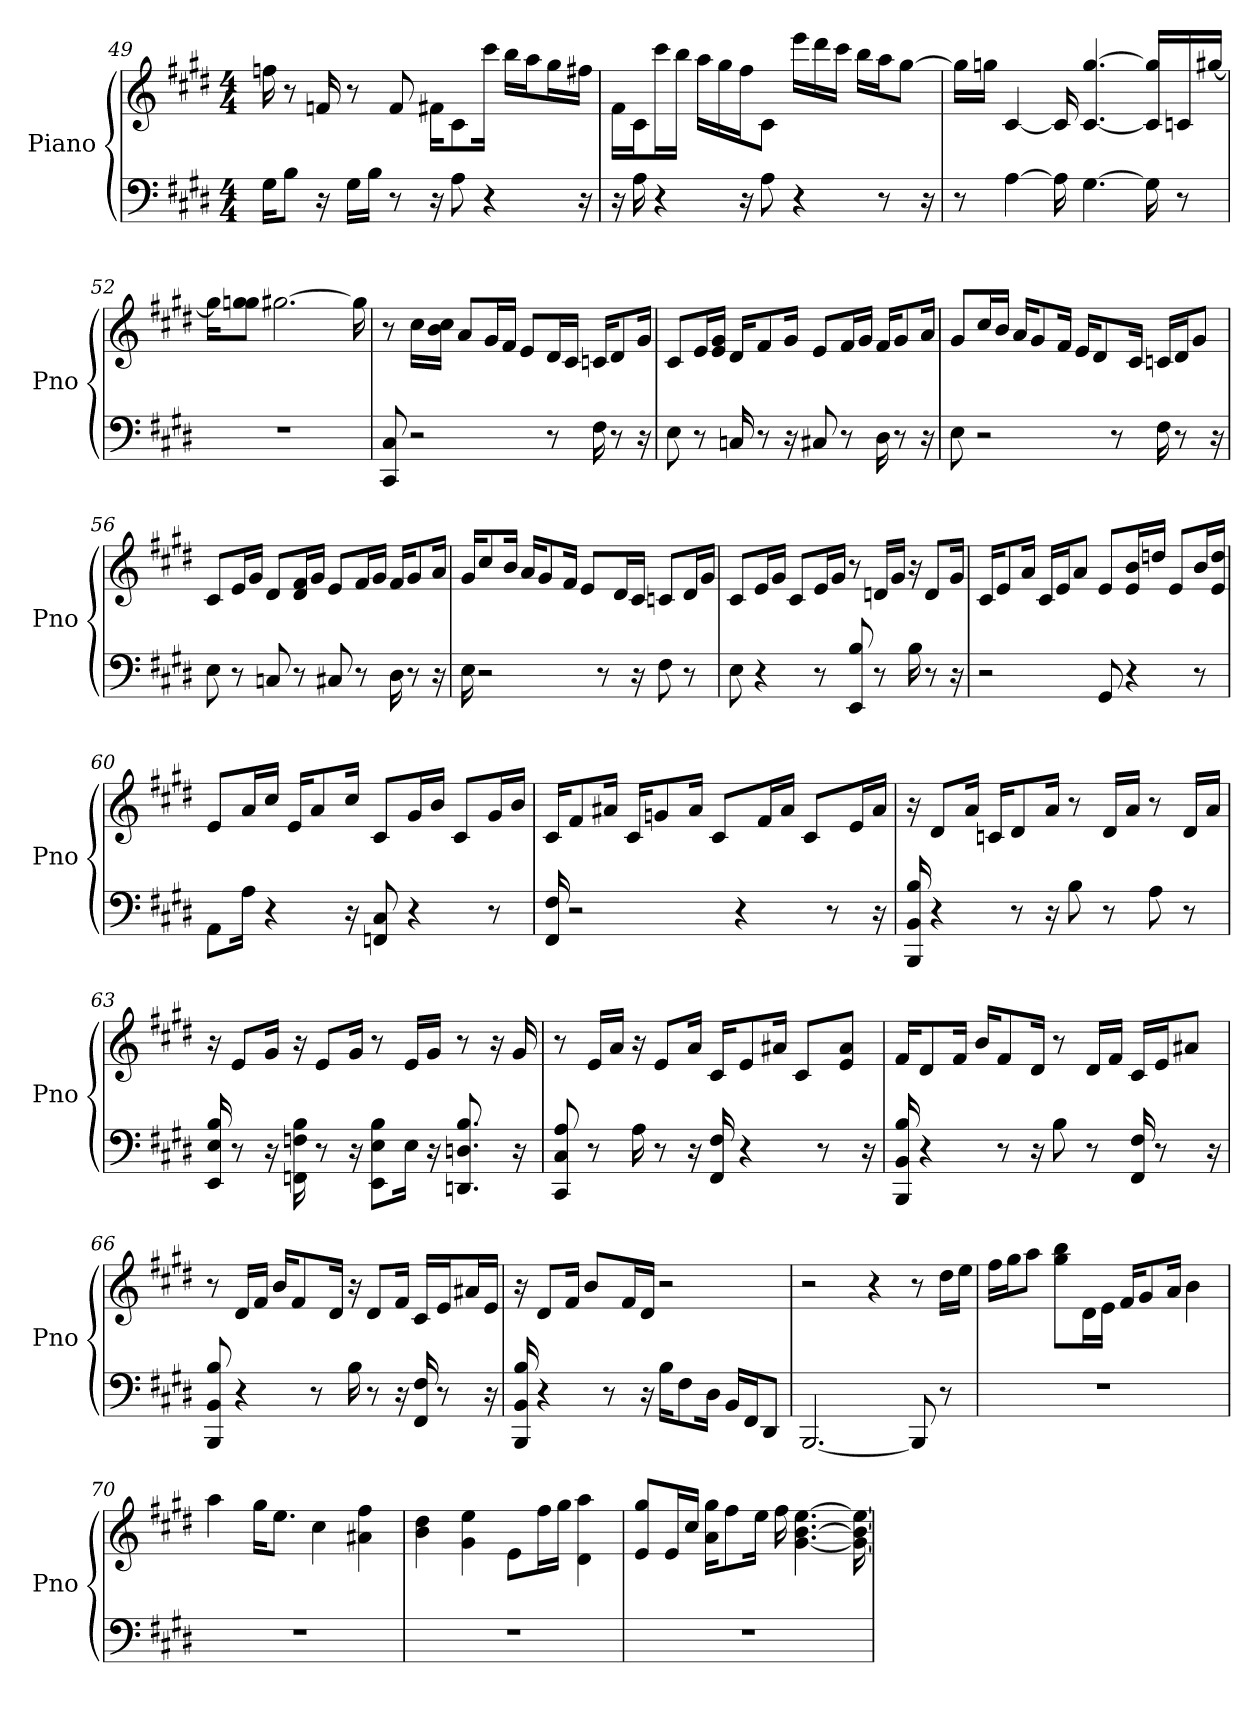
**kern	**kern
*part1	*part1
*staff2	*staff1
*I"Piano	*
*I'Pno	*
*clefF4	*clefG2
*k[f#c#g#d#]	*k[f#c#g#d#]
*E:	*E:
*M4/4	*M4/4
=49	=49
16G#\KL	16ff
8B\J	8r
16r	16f
16G#\LL	8r
16B\JJ	.
8r	8f
16r	16f#\KL
8A	8c#\
4r	16ccc#\Jk
.	16bb\LL
.	16aa\J
.	16gg#\L
16r	16ff#\JJ
=50	=50
16r	16f#\LL
16A	16c#\J
4r	16ccc#\L
.	16bb\JJ
.	16aa\LL
.	16gg#\J
16r	16ff#\K
8A	8c#\J
4r	16eee\LL
.	16ddd#\
.	16ccc#\JJ
.	16bb\LL
8r	16aa\J
.	[8gg#\J
16r	.
=51	=51
8r	16gg#\LL]
.	16gg\JJ
[4A	[4c#
16A]	16c#]
[4.G#	[4.c# [4.gg
16G#]	16c#]/ 16gg]/LL
8r	16c/
.	[16gg#/JJ
=52	=52
1r	16gg#\KL]
.	8gg#\ 8gg\J
.	[2.gg#
.	16gg#]
=53	=53
8CC# 8C#	8r
2r	16cc#\LL
.	16b\ 16cc#\JJ
.	8a/L
.	16g#/L
.	16f#/JJ
.	8e/L
8r	16d#/L
.	16c#/JJ
16F#	16c/KL
8r	8d#/
16r	16g#/Jk
=54	=54
8E	8c#/L
8r	16e/L
.	16g#/ 16e/JJ
16C	16d#/KL
8r	8f#/
16r	16g#/Jk
8C#	8e/L
8r	16f#/L
.	16g#/JJ
16D#	16f#/KL
8r	8g#/
16r	16a/Jk
=55	=55
8E	8g#/L
2r	16cc#/L
.	16b/JJ
.	16a/KL
.	8g#/
.	16f#/Jk
.	16e/KL
.	8d#/
8r	.
.	16c#/Jk
16F#	16c/LL
8r	16d#/J
.	8g#/J
16r	.
=56	=56
8E	8c#/L
8r	16e/L
.	16g#/JJ
8C	8d#/L
8r	16d#/ 16f#/L
.	16g#/JJ
8C#	8e/L
8r	16f#/L
.	16g#/JJ
16D#	16f#/KL
8r	8g#/
16r	16a/Jk
=57	=57
16E	16g#/KL
2r	8cc#/
.	16b/Jk
.	16a/KL
.	8g#/
.	16f#/Jk
.	8e/L
8r	.
.	16d#/L
16r	16c#/JJ
8F#	8c/L
8r	16d#/L
.	16g#/JJ
=58	=58
8E	8c#/L
4r	16e/L
.	16g#/JJ
.	8c#/L
8r	16e/L
.	16g#/JJ
8EE 8B	8r
8r	16d/LL
.	16g#/JJ
16B	16r
8r	8d/L
16r	16g#/Jk
=59	=59
2r	16c#/KL
.	8e/
.	16a/Jk
.	16c#/LL
.	16e/J
.	8a/J
8GG#	8e/L
4r	16b/ 16e/L
.	16dd/JJ
.	8e/L
8r	16b/L
.	16e/ 16dd/JJ
=60	=60
8AA\L	8e/L
16A\Jk	16a/L
4r	16cc#/JJ
.	16e/KL
.	8a/
16r	16cc#/Jk
8FF 8C#	8c#/L
4r	16g#/L
.	16b/JJ
.	8c#/L
8r	16g#/L
.	16b/JJ
=61	=61
16F# 16FF#	16c#/KL
2r	8f#/
.	16a#/Jk
.	16c#/KL
.	8g/
.	16a#/Jk
.	8c#/L
4r	.
.	16f#/L
.	16a#/JJ
.	8c#/L
8r	.
.	16e/L
16r	16a#/JJ
=62	=62
16BBB 16B 16BB	16r
4r	8d#/L
.	16a/Jk
.	16c/KL
8r	8d#/
16r	16a/Jk
8B	8r
8r	16d#/LL
.	16a/JJ
8A	8r
8r	16d#/LL
.	16a/JJ
=63	=63
16B 16E 16EE	16r
8r	8e/L
16r	16g#/Jk
16B 16FF 16F	16r
8r	8e/L
16r	16g#/Jk
8E\ 8EE\ 8B\L	8r
16E\Jk	16e/LL
16r	16g#/JJ
8.D 8.DD 8.B	8r
.	16r
16r	16g#
=64	=64
8C# 8CC# 8A	8r
8r	16e/LL
.	16a/JJ
16A	16r
8r	8e/L
16r	16a/Jk
16F# 16FF#	16c#/KL
4r	8e/
.	16a#/Jk
.	8c#/L
8r	.
.	8e/ 8a#/J
16r	.
=65	=65
16BBB 16B 16BB	16f#/KL
4r	8d#/
.	16f#/Jk
.	16b/KL
8r	8f#/
16r	16d#/Jk
8B	8r
8r	16d#/LL
.	16f#/JJ
16FF# 16F#	16c#/LL
8r	16e/J
.	8a#/J
16r	.
=66	=66
8B 8BB 8BBB	8r
4r	16d#/LL
.	16f#/JJ
.	16b/KL
.	8f#/
8r	.
.	16d#/Jk
16B	16r
8r	8d#/L
16r	16f#/Jk
16FF# 16F#	16c#/LL
8r	16e/J
.	16a#/L
16r	16e/JJ
=67	=67
16BBB 16B 16BB	16r
4r	8d#/L
.	16f#/Jk
.	8b/L
8r	.
.	16f#/L
16r	16d#/JJ
16B\KL	2r
8F#\	.
16D#\Jk	.
16BB/LL	.
16FF#/J	.
8DD#/J	.
=68	=68
[2.BBB	2r
.	4r
8BBB]	8r
8r	16dd#\LL
.	16ee\JJ
=69	=69
1r	16ff#\LL
.	16gg#\J
.	8aa\J
.	8bb\ 8gg#\L
.	16d#\L
.	16e\JJ
.	16f#/KL
.	8g#/
.	16a/Jk
.	4b
=70	=70
1r	4aa
.	16gg#\KL
.	8.ee\J
.	4cc#
.	4a# 4ff#
=71	=71
1r	4dd# 4b
.	4ee 4g#
.	8e\L
.	16ff#\L
.	16gg#\JJ
.	4d# 4aa
=72	=72
1r	8e/ 8gg#/L
.	16e/L
.	16cc#/JJ
.	16a\ 16gg#\KL
.	8ff#\
.	16ee\Jk
.	16ff#
.	[4.ee [4.b [4.g#
.	16ee_ 16b_ 16g#_
=	=
*-	*-
